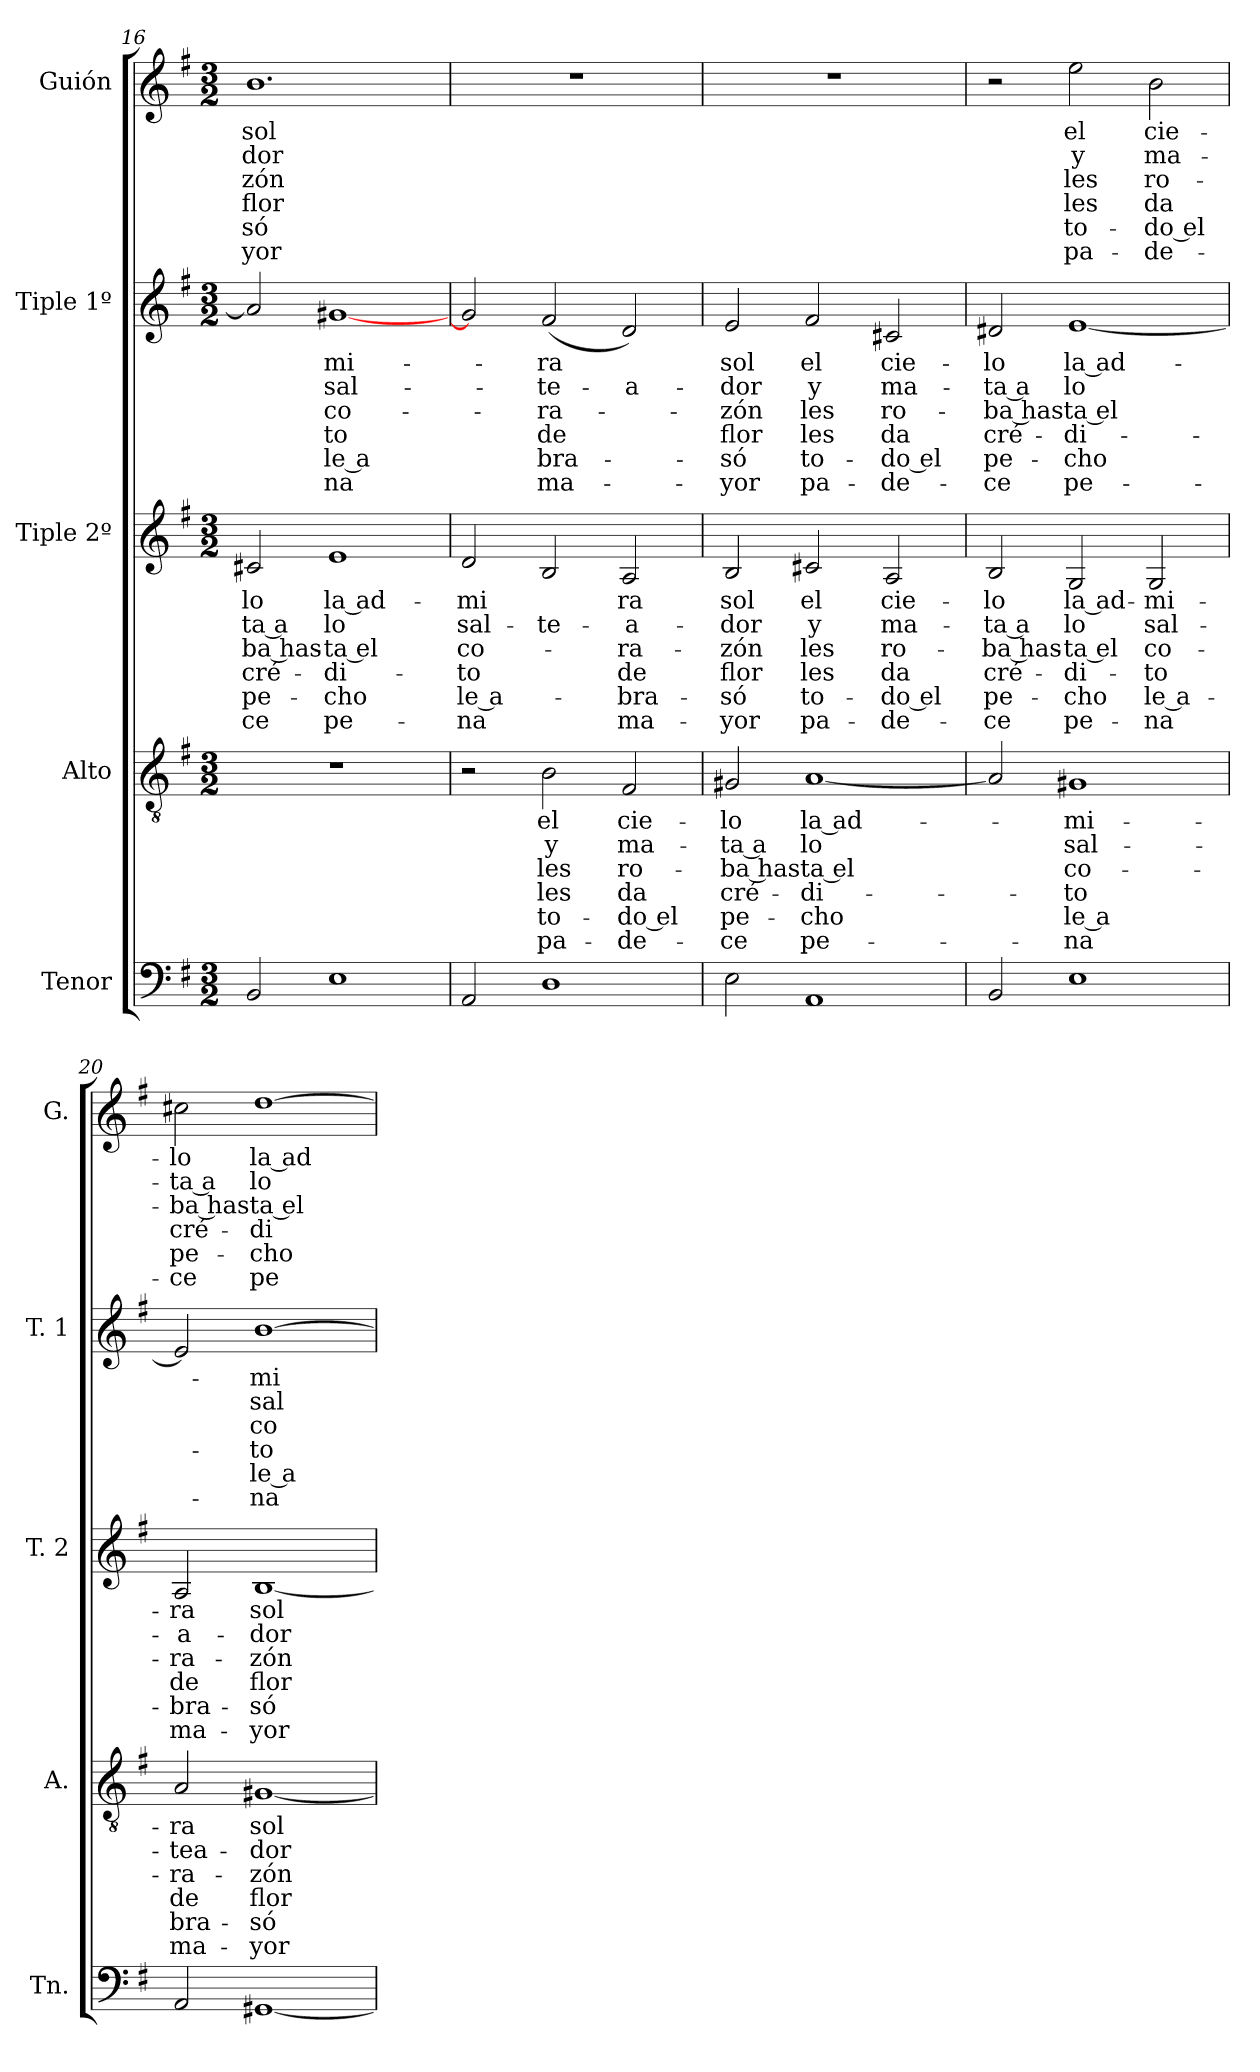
**kern	**kern	**text	**text	**text	**text	**text	**text	**kern	**text	**text	**text	**text	**text	**text	**kern	**text	**text	**text	**text	**text	**text	**kern	**text	**text	**text	**text	**text	**text
*part5	*part4	*part4	*part4	*part4	*part4	*part4	*part4	*part3	*part3	*part3	*part3	*part3	*part3	*part3	*part2	*part2	*part2	*part2	*part2	*part2	*part2	*part1	*part1	*part1	*part1	*part1	*part1	*part1
*staff5	*staff4	*staff4	*staff4	*staff4	*staff4	*staff4	*staff4	*staff3	*staff3	*staff3	*staff3	*staff3	*staff3	*staff3	*staff2	*staff2	*staff2	*staff2	*staff2	*staff2	*staff2	*staff1	*staff1	*staff1	*staff1	*staff1	*staff1	*staff1
*I"Tenor	*I"Alto	*	*	*	*	*	*	*I"Tiple 2º	*	*	*	*	*	*	*I"Tiple 1º	*	*	*	*	*	*	*I"Guión	*	*	*	*	*	*
*I'Tn.	*I'A.	*	*	*	*	*	*	*I'T. 2	*	*	*	*	*	*	*I'T. 1	*	*	*	*	*	*	*I'G.	*	*	*	*	*	*
*clefF4	*clefGv2	*	*	*	*	*	*	*clefG2	*	*	*	*	*	*	*clefG2	*	*	*	*	*	*	*clefG2	*	*	*	*	*	*
*k[f#]	*k[f#]	*	*	*	*	*	*	*k[f#]	*	*	*	*	*	*	*k[f#]	*	*	*	*	*	*	*k[f#]	*	*	*	*	*	*
*M3/2	*M3/2	*	*	*	*	*	*	*M3/2	*	*	*	*	*	*	*M3/2	*	*	*	*	*	*	*M3/2	*	*	*	*	*	*
=16	=16	=16	=16	=16	=16	=16	=16	=16	=16	=16	=16	=16	=16	=16	=16	=16	=16	=16	=16	=16	=16	=16	=16	=16	=16	=16	=16	=16
2BB	1.r	.	.	.	.	.	.	2c#X	-lo	-ta a	-ba has-	cré-	pe-	-ce	2a]	.	.	.	.	.	.	1.b	sol	-dor	-zón	flor	-só	-yor
1E	.	.	.	.	.	.	.	1e	la ad-	lo	-ta el	-di-	-cho	pe-	[1g#X	-mi-	sal-	co-	-to	le a	-na	.	.	.	.	.	.	.
=17	=17	=17	=17	=17	=17	=17	=17	=17	=17	=17	=17	=17	=17	=17	=17	=17	=17	=17	=17	=17	=17	=17	=17	=17	=17	=17	=17	=17
2AA	2r	.	.	.	.	.	.	2d	-mi	sal-	co-	-to	le a-	-na	2g]	.	.	.	.	.	.	1.r	.	.	.	.	.	.
1D	2B	el	y	les	les	to-	pa-	2B	.	te-	.	.	.	.	(2f#	-ra	-te-	-ra-	de	-bra-	ma-	.	.	.	.	.	.	.
.	2F#	cie-	ma-	ro-	da	-do el	-de-	2A	-ra	-a-	-ra-	de	-bra-	ma-	2d)	.	-a-	.	.	.	.	.	.	.	.	.	.	.
=18	=18	=18	=18	=18	=18	=18	=18	=18	=18	=18	=18	=18	=18	=18	=18	=18	=18	=18	=18	=18	=18	=18	=18	=18	=18	=18	=18	=18
2E	2G#X	-lo	-ta a	-ba has	cré-	pe-	-ce	2B	sol	-dor	-zón	flor	-só	-yor	2e	sol	-dor	-zón	flor	-só	-yor	1.r	.	.	.	.	.	.
1AA	[1A	la ad-	lo	-ta el	-di-	-cho	pe-	2c#X	el	y	les	les	to-	pa-	2f#	el	y	les	les	to-	pa-	.	.	.	.	.	.	.
.	.	.	.	.	.	.	.	2A	cie-	ma-	ro-	da	-do el	-de-	2c#X	cie-	ma-	ro-	da	-do el	-de-	.	.	.	.	.	.	.
=19	=19	=19	=19	=19	=19	=19	=19	=19	=19	=19	=19	=19	=19	=19	=19	=19	=19	=19	=19	=19	=19	=19	=19	=19	=19	=19	=19	=19
2BB	2A]	.	.	.	.	.	.	2B	-lo	-ta a	-ba has-	cré-	pe-	-ce	2d#X	-lo	-ta a	-ba has	cré-	pe-	-ce	2r	.	.	.	.	.	.
1E	1G#X	-mi-	sal-	co-	-to	le a	-na	2G	la ad-	lo	-ta el	-di-	-cho	pe-	[1e	la ad-	lo	-ta el	-di-	-cho	pe-	2ee	el	y	les	les	to-	pa-
.	.	.	.	.	.	.	.	2G	-mi-	sal-	co-	-to	le a-	-na	.	.	.	.	.	.	.	2b	cie-	ma-	ro-	da	-do el	-de-
=20	=20	=20	=20	=20	=20	=20	=20	=20	=20	=20	=20	=20	=20	=20	=20	=20	=20	=20	=20	=20	=20	=20	=20	=20	=20	=20	=20	=20
2AA	2A	-ra	-tea-	-ra-	de	-bra-	ma-	2A	-ra	-a-	-ra-	de	-bra-	ma-	2e]	.	.	.	.	.	.	2cc#X	-lo	-ta a	-ba has	cré-	pe-	-ce
[1GG#X	[1G#X	sol	-dor	-zón	flor	-só	-yor	[1B	sol	-dor	-zón	flor	-só	-yor	[1b	-mi-	sal-	co-	-to	le a	-na	[1dd	la ad-	lo	-ta el	-di-	-cho	pe-
=	=	=	=	=	=	=	=	=	=	=	=	=	=	=	=	=	=	=	=	=	=	=	=	=	=	=	=	=
*-	*-	*-	*-	*-	*-	*-	*-	*-	*-	*-	*-	*-	*-	*-	*-	*-	*-	*-	*-	*-	*-	*-	*-	*-	*-	*-	*-	*-
